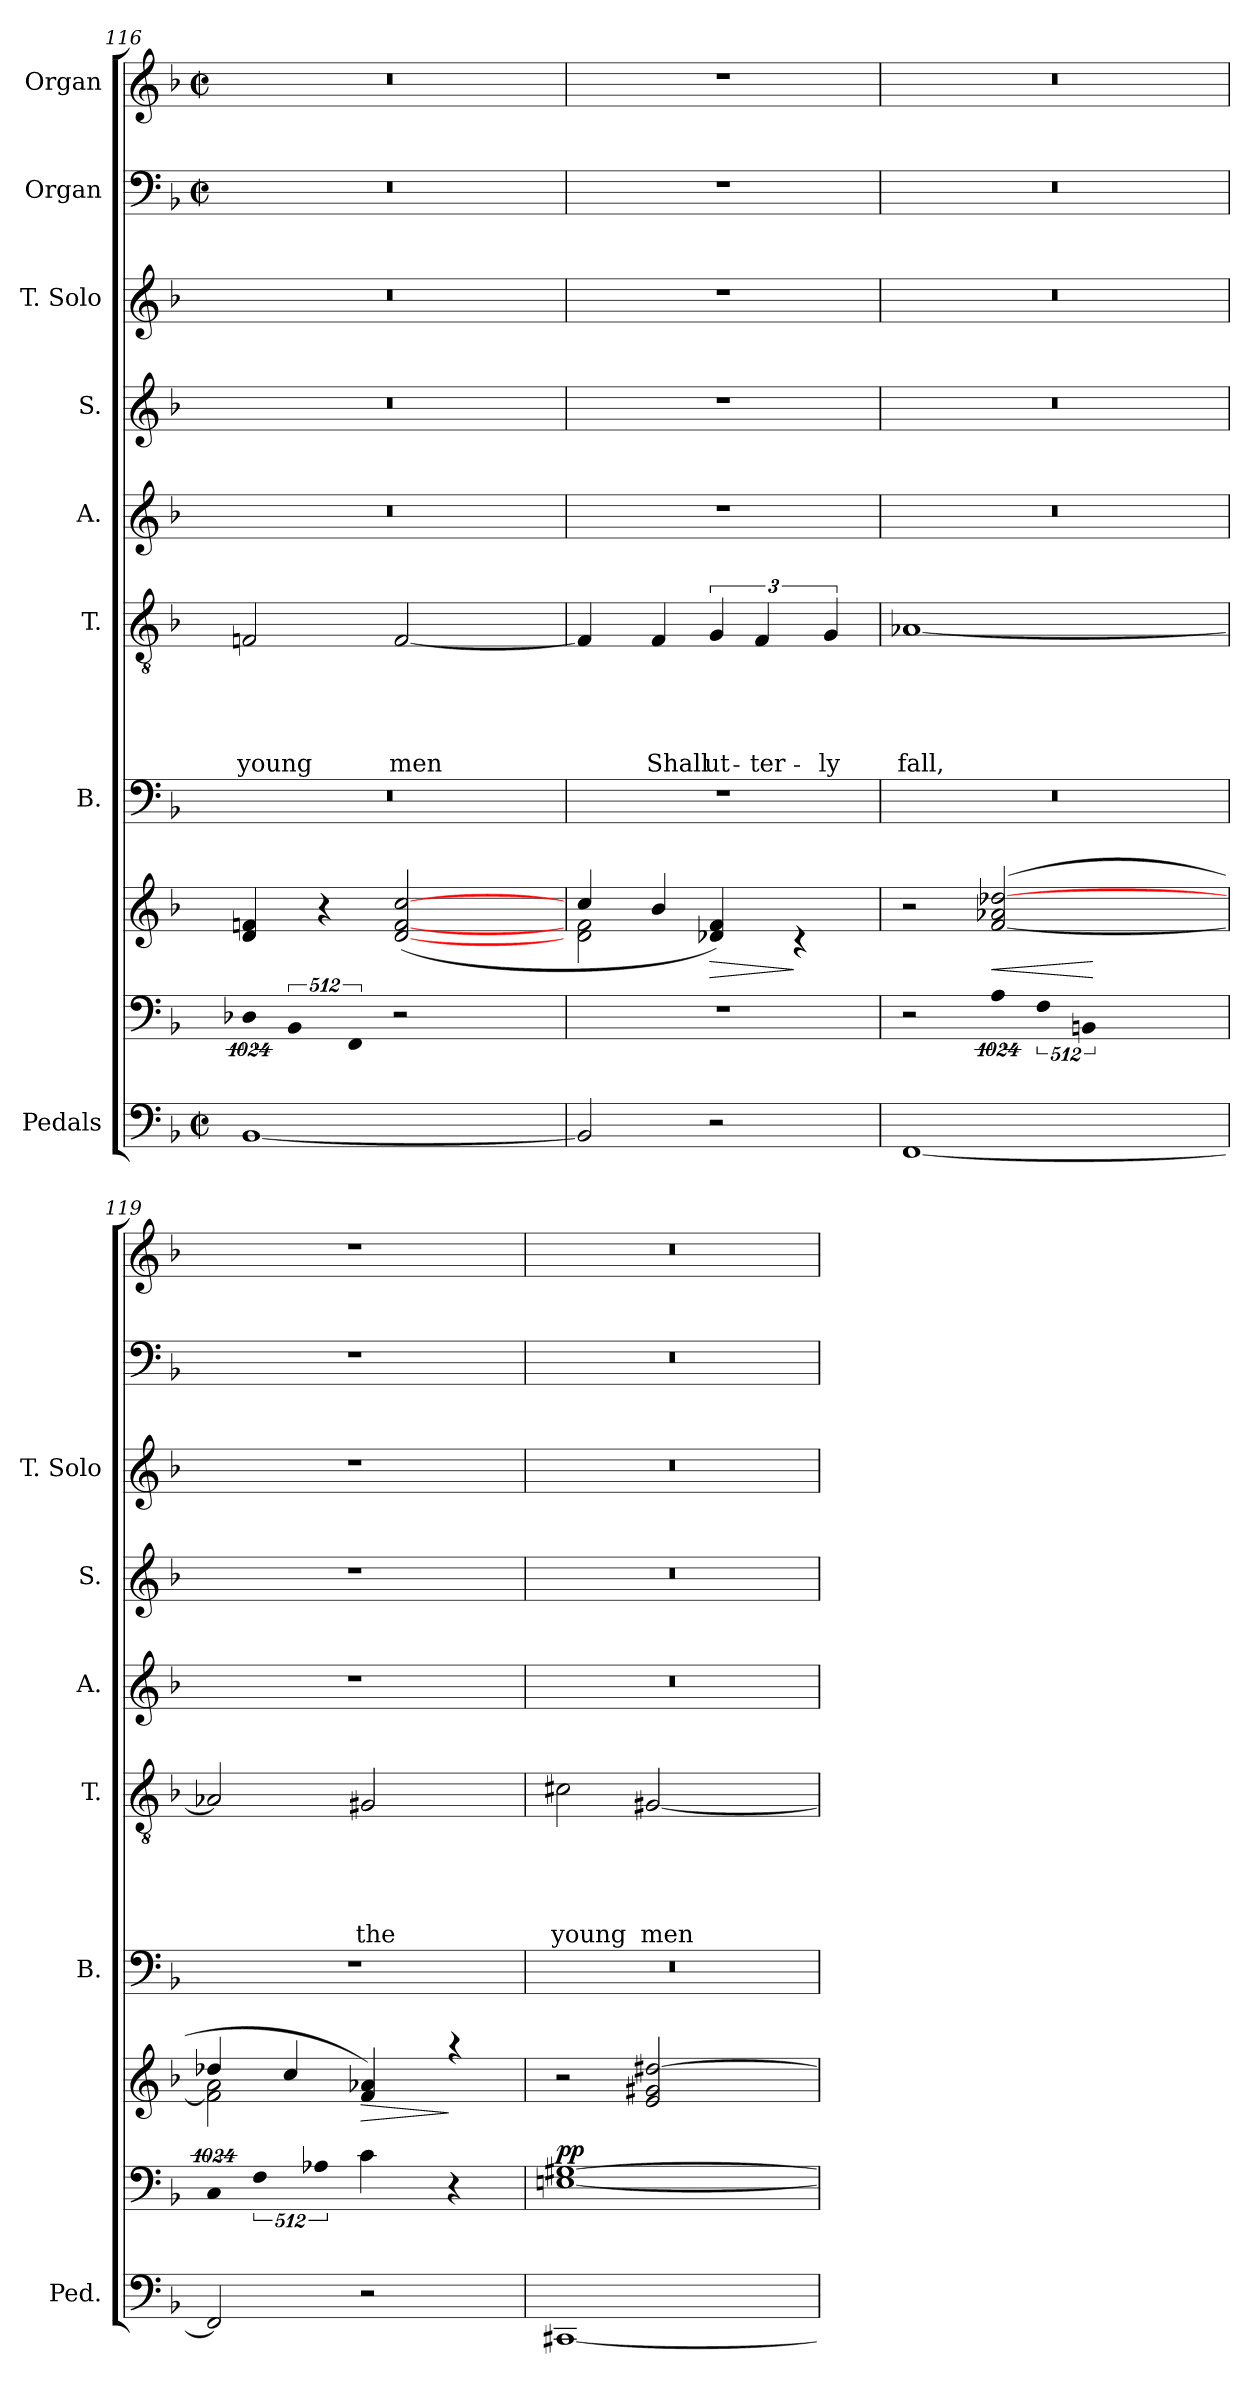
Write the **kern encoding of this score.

**kern	**kern	**dynam	**kern	**dynam	**kern	**kern	**text	**text	**text	**text	**text	**kern	**kern	**kern	**kern	**kern
*part10	*part9	*part9	*part8	*part8	*part7	*part6	*part6	*part6	*part6	*part6	*part6	*part5	*part4	*part3	*part2	*part1
*staff10	*staff9	*staff9	*staff8	*staff8	*staff7	*staff6	*staff6	*staff6	*staff6	*staff6	*staff6	*staff5	*staff4	*staff3	*staff2	*staff1
*I"Pedals	*	*	*	*	*I"B.	*I"T.	*	*	*	*	*	*I"A.	*I"S.	*I"T. Solo	*I"Organ	*I"Organ
*I'Ped.	*	*	*	*	*I'B.	*I'T.	*	*	*	*	*	*I'A.	*I'S.	*I'T. Solo	*	*
*clefF4	*clefF4	*	*clefG2	*	*clefF4	*clefGv2	*	*	*	*	*	*clefG2	*clefG2	*clefG2	*clefF4	*clefG2
*k[b-]	*k[b-]	*	*k[b-]	*	*k[b-]	*k[b-]	*	*	*	*	*	*k[b-]	*k[b-]	*k[b-]	*k[b-]	*k[b-]
*F:	*F:	*	*F:	*	*F:	*F:	*	*	*	*	*	*F:	*F:	*F:	*F:	*F:
*M2/2	*	*	*	*	*	*	*	*	*	*	*	*	*	*	*M2/2	*M2/2
*met(c|)	*	*	*	*	*	*	*	*	*	*	*	*	*	*	*met(c|)	*met(c|)
=116	=116	=116	=116	=116	=116	=116	=116	=116	=116	=116	=116	=116	=116	=116	=116	=116
!	!LO:N:vis=4	!	!	!	!	!	!	!	!	!	!LO:LY:b	!	!	!	!	!
[<1BB-	4096%683D-X\	.	4d/ 4fn/	.	1r	2Fn/	.	.	.	.	young	1r	1r	1r	1r	1r
!	!LO:N:vis=4	!	!	!	!	!	!	!	!	!	!	!	!	!	!	!
.	2048%341BB-/	.	.	.	.	.	.	.	.	.	.	.	.	.	.	.
.	.	.	4r	.	.	.	.	.	.	.	.	.	.	.	.	.
!	!LO:N:vis=4	!	!	!	!	!	!	!	!	!	!	!	!	!	!	!
.	4096%683FF/	.	.	.	.	.	.	.	.	.	.	.	.	.	.	.
!	!	!	!	!	!	!	!	!	!	!	!LO:LY:b	!	!	!	!	!
.	2r	.	([<2d/ [<2f/ [>2cc/	.	.	[<2F/	.	.	.	.	men	.	.	.	.	.
=117	=117	=117	=117	=117	=117	=117	=117	=117	=117	=117	=117	=117	=117	=117	=117	=117
*	*	*	*^	*	*	*	*	*	*	*	*	*	*	*	*	*
*	*	*	*	*^	*	*	*	*	*	*	*	*	*	*	*	*	*
2BB-/]	1r	.	16ryy	2d\ 2f\	4cc/	.	1r	4F/]	.	.	.	.	.	1r	1r	1r	1r	1r
.	.	.	2...ryy	.	.	.	.	.	.	.	.	.	.	.	.	.	.	.
!	!	!	!	!	!	!	!	!	!	!	!	!	!LO:LY:b	!	!	!	!	!
.	.	.	.	.	4b-/	.	.	4F/	.	.	.	.	Shall	.	.	.	.	.
!	!	!	!	!	!	!LO:HP:b	!	!	!	!	!	!	!LO:LY:b	!	!	!	!	!
2r	.	.	.	4d-X/ 4f/)	8..ryy	>	.	6G/	.	.	.	.	ut-	.	.	.	.	.
!	!	!	!	!	!	!	!	!	!	!	!	!	!LO:LY:b:rj	!	!	!	!	!
.	.	.	.	.	.	.	.	6F/	.	.	.	.	-ter-	.	.	.	.	.
.	.	.	.	.	4ryy	.	.	.	.	.	.	.	.	.	.	.	.	.
.	.	.	.	4rc	.	]	.	.	.	.	.	.	.	.	.	.	.	.
!	!	!	!	!	!	!	!	!	!	!	!	!	!LO:LY:b	!	!	!	!	!
.	.	.	.	.	.	.	.	6G/	.	.	.	.	-ly	.	.	.	.	.
.	.	.	.	.	32ryy	.	.	.	.	.	.	.	.	.	.	.	.	.
=118	=118	=118	=118	=118	=118	=118	=118	=118	=118	=118	=118	=118	=118	=118	=118	=118	=118	=118
!	!	!	!	!	!	!	!	!	!	!	!	!	!LO:LY:b	!	!	!	!	!
*	*	*	*v	*v	*v	*	*	*	*	*	*	*	*	*	*	*	*	*
[<1FF	2r	.	2r	.	1r	[<1A-X	.	.	.	.	fall,	1r	1r	1r	1r	1r
!	!LO:N:vis=4	!	!	!LO:HP:b	!	!	!	!	!	!	!	!	!	!	!	!
.	4096%683A\	.	([<2f/ 2a-X/ [<2dd-X/	<	.	.	.	.	.	.	.	.	.	.	.	.
!	!LO:N:vis=4	!	!	!	!	!	!	!	!	!	!	!	!	!	!	!
.	2048%341F\	.	.	.	.	.	.	.	.	.	.	.	.	.	.	.
!	!LO:N:vis=4	!	!	!	!	!	!	!	!	!	!	!	!	!	!	!
.	4096%683BBn/	.	.	.	.	.	.	.	.	.	.	.	.	.	.	.
.	.	.	.	[	.	.	.	.	.	.	.	.	.	.	.	.
!!LO:LB:g=z
=119	=119	=119	=119	=119	=119	=119	=119	=119	=119	=119	=119	=119	=119	=119	=119	=119
!	!LO:N:vis=4	!	!	!	!	!	!	!	!	!	!	!	!	!	!	!
*	*	*	*^	*	*	*	*	*	*	*	*	*	*	*	*	*
2FF/]	4096%683C/	.	2f\] 2a\	4dd-X/	.	1r	2A-X/]	.	.	.	.	.	1r	1r	1r	1r	1r
!	!LO:N:vis=4	!	!	!	!	!	!	!	!	!	!	!	!	!	!	!	!
.	2048%341F\	.	.	.	.	.	.	.	.	.	.	.	.	.	.	.	.
.	.	.	.	4cc/	.	.	.	.	.	.	.	.	.	.	.	.	.
!	!LO:N:vis=4	!	!	!	!	!	!	!	!	!	!	!	!	!	!	!	!
.	4096%683A-X\	.	.	.	.	.	.	.	.	.	.	.	.	.	.	.	.
!	!	!	!	!	!LO:HP:b	!	!	!	!	!	!	!LO:LY:b	!	!	!	!	!
2r	4c\	.	4f/ 4a-X/)	8ryy	>	.	2G#X/	.	.	.	.	the	.	.	.	.	.
.	.	.	.	32ryy	.	.	.	.	.	.	.	.	.	.	.	.	.
.	.	.	.	4ryy	.	.	.	.	.	.	.	.	.	.	.	.	.
.	4r	.	4raa	.	]	.	.	.	.	.	.	.	.	.	.	.	.
.	.	.	.	16.ryy	.	.	.	.	.	.	.	.	.	.	.	.	.
=120	=120	=120	=120	=120	=120	=120	=120	=120	=120	=120	=120	=120	=120	=120	=120	=120	=120
!	!	!LO:DY:a	!	!	!	!	!	!	!	!	!	!LO:LY:b	!	!	!	!	!
*	*	*	*v	*v	*	*	*	*	*	*	*	*	*	*	*	*	*
[<1CC#X	[<1En [>1G#X	pp	2r	.	1r	2c#X\	.	.	.	.	young	1r	1r	1r	1r	1r
!	!	!	!	!	!	!	!	!	!	!	!LO:LY:b	!	!	!	!	!
.	.	.	2e/ 2g#X/ [>2dd#X/	.	.	[<2G#X/	.	.	.	.	men	.	.	.	.	.
=	=	=	=	=	=	=	=	=	=	=	=	=	=	=	=	=
*-	*-	*-	*-	*-	*-	*-	*-	*-	*-	*-	*-	*-	*-	*-	*-	*-
